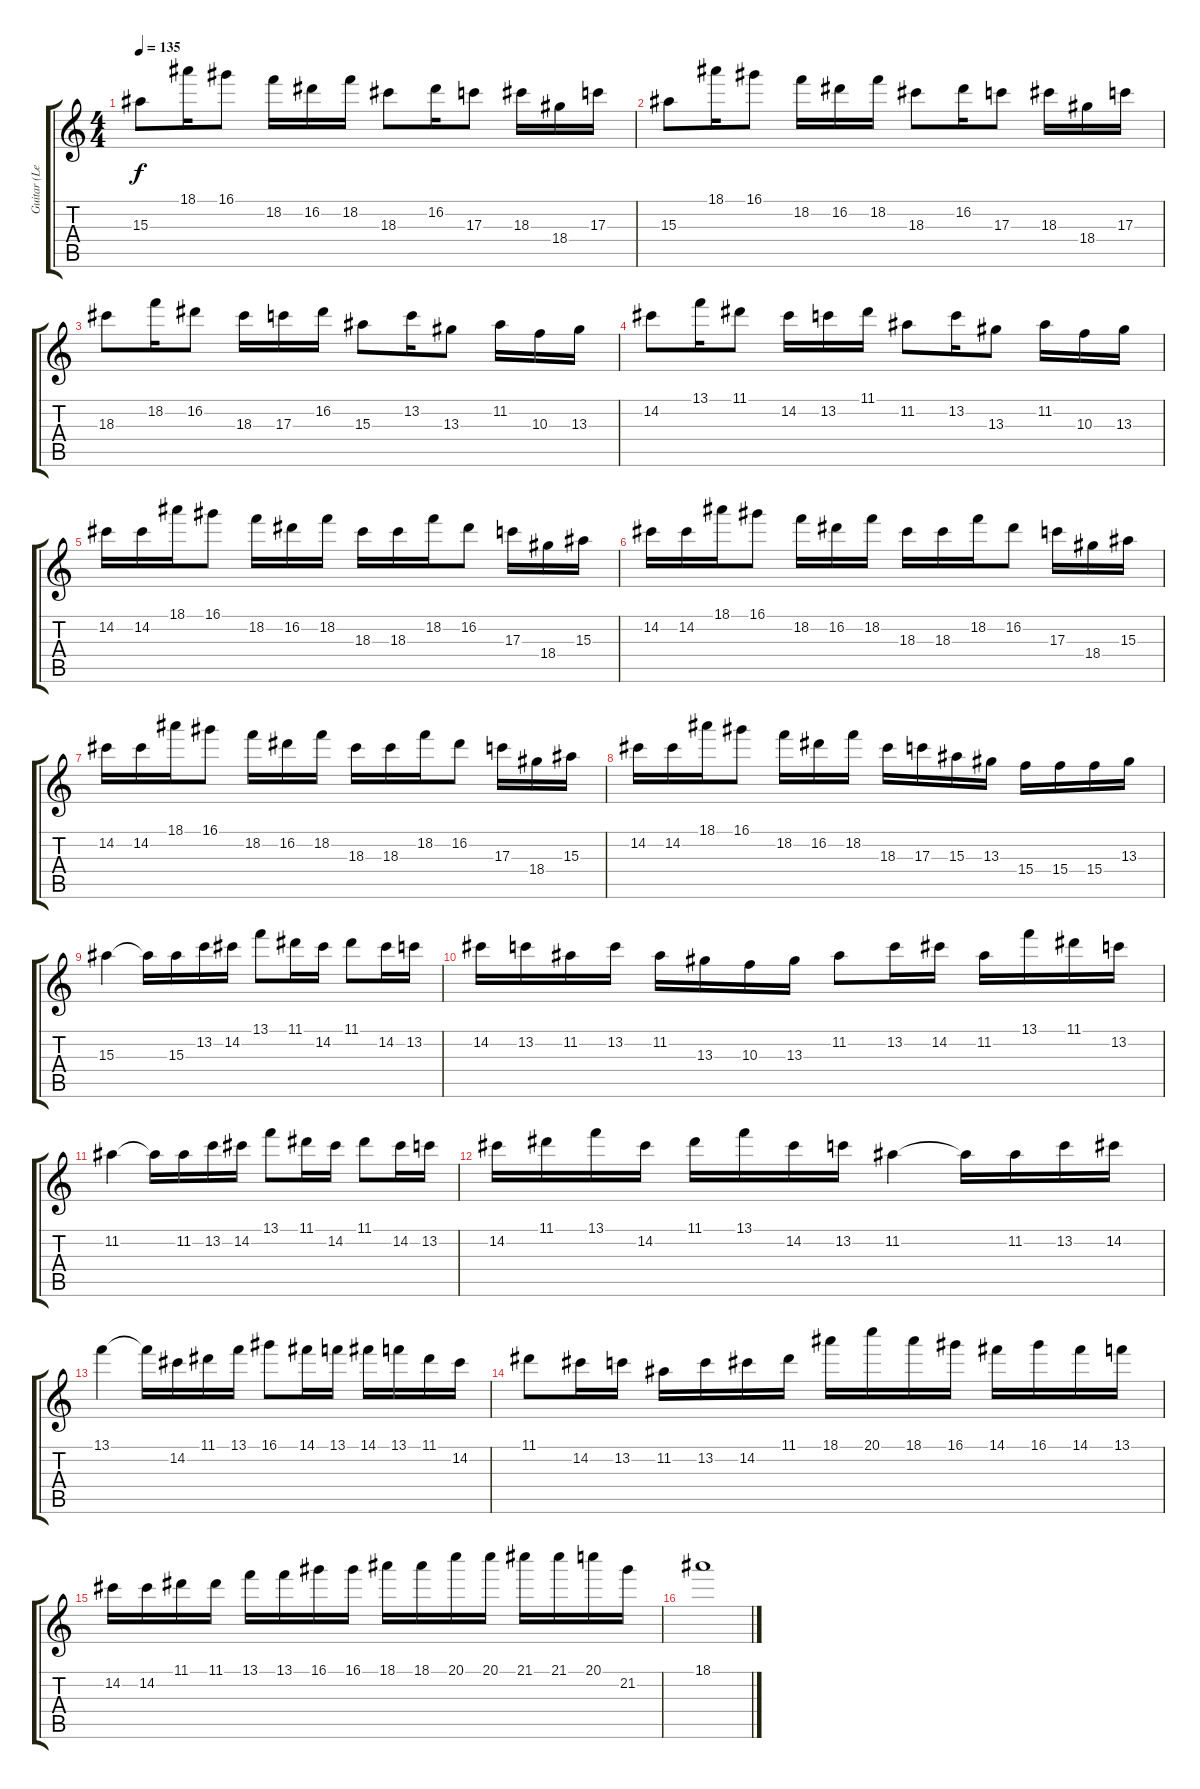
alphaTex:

\track ("Guitar (Lead)" "Guitar (Le") {instrument distortionguitar}
\staff {score tabs}
\tuning (E4 B3 G3 D3 A2 E2) {hide}
\ts (4 4)
\tempo 135
\clef g2
\ks c
15.3.8{dy f instrument distortionguitar} 18.1.16 16.1.8 18.2.16 16.2.16 18.2.16 18.3.8 16.2.16 17.3.8 18.3.16 18.4.16 17.3.16 |
15.3.8 18.1.16 16.1.8 18.2.16 16.2.16 18.2.16 18.3.8 16.2.16 17.3.8 18.3.16 18.4.16 17.3.16 |
18.3.8 18.2.16 16.2.8 18.3.16 17.3.16 16.2.16 15.3.8 13.2.16 13.3.8 11.2.16 10.3.16 13.3.16 |
14.2.8 13.1.16 11.1.8 14.2.16 13.2.16 11.1.16 11.2.8 13.2.16 13.3.8 11.2.16 10.3.16 13.3.16 |
14.2.16 14.2.16 18.1.16 16.1.8 18.2.16 16.2.16 18.2.16 18.3.16 18.3.16 18.2.16 16.2.8 17.3.16 18.4.16 15.3.16 |
14.2.16 14.2.16 18.1.16 16.1.8 18.2.16 16.2.16 18.2.16 18.3.16 18.3.16 18.2.16 16.2.8 17.3.16 18.4.16 15.3.16 |
14.2.16 14.2.16 18.1.16 16.1.8 18.2.16 16.2.16 18.2.16 18.3.16 18.3.16 18.2.16 16.2.8 17.3.16 18.4.16 15.3.16 |
14.2.16 14.2.16 18.1.16 16.1.8 18.2.16 16.2.16 18.2.16 18.3.16 17.3.16 15.3.16 13.3.16 15.4.16 15.4.16 15.4.16 13.3.16 |
15.3.4 15.3{t}.16 15.3.16 13.2.16 14.2.16 13.1.8 11.1.16 14.2.16 11.1.8 14.2.16 13.2.16 |
14.2.16 13.2.16 11.2.16 13.2.16 11.2.16 13.3.16 10.3.16 13.3.16 11.2.8 13.2.16 14.2.16 11.2.16 13.1.16 11.1.16 13.2.16 |
11.2.4 11.2{t}.16 11.2.16 13.2.16 14.2.16 13.1.8 11.1.16 14.2.16 11.1.8 14.2.16 13.2.16 |
14.2.16 11.1.16 13.1.16 14.2.16 11.1.16 13.1.16 14.2.16 13.2.16 11.2.4 11.2{t}.16 11.2.16 13.2.16 14.2.16 |
13.1.4 13.1{t}.16 14.2.16 11.1.16 13.1.16 16.1.8 14.1.16 13.1.16 14.1.16 13.1.16 11.1.16 14.2.16 |
11.1.8 14.2.16 13.2.16 11.2.16 13.2.16 14.2.16 11.1.16 18.1.16 20.1.16 18.1.16 16.1.16 14.1.16 16.1.16 14.1.16 13.1.16 |
14.2.16 14.2.16 11.1.16 11.1.16 13.1.16 13.1.16 16.1.16 16.1.16 18.1.16 18.1.16 20.1.16 20.1.16 21.1.16 21.1.16 20.1.16 21.2.16 |
18.1.1
